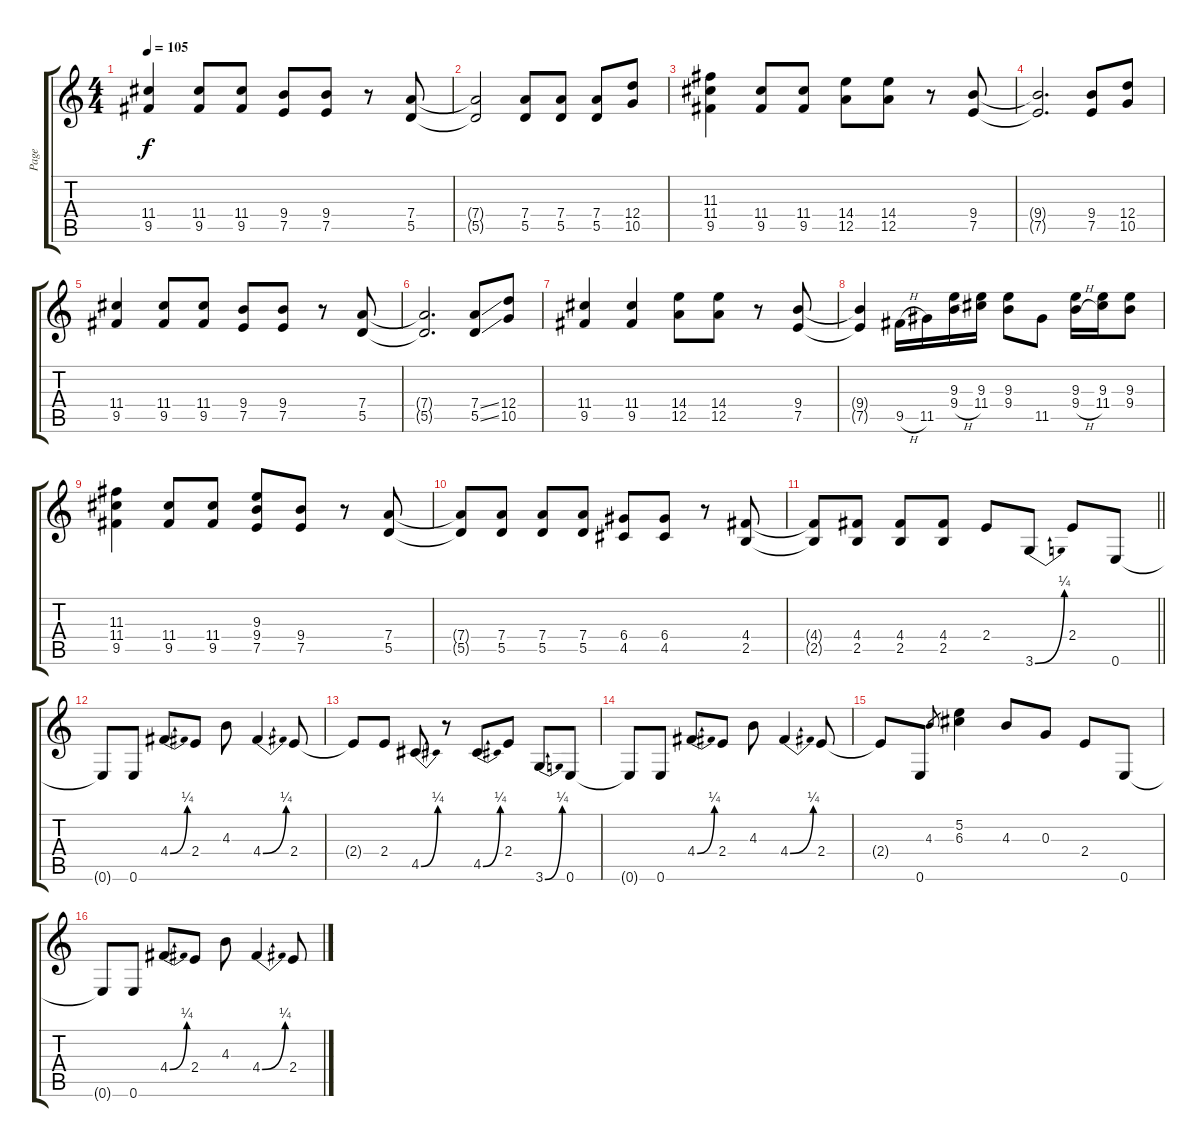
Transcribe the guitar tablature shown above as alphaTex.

\track ("Page" "Page") {instrument distortionguitar}
\staff {score tabs}
\tuning (E4 B3 G3 D3 A2 E2) {hide}
\ts (4 4)
\tempo 105
\clef g2
\ks c
(11.4 9.5).4{dy f} (11.4 9.5).8 (11.4 9.5).8 (9.4 7.5).8 (9.4 7.5).8 r.8 (7.4 5.5).8 |
(7.4{t} 5.5{t}).2 (7.4 5.5).8 (7.4 5.5).8 (7.4 5.5).8 (12.4 10.5).8 |
(11.3 11.4 9.5).4 (11.4 9.5).8 (11.4 9.5).8 (14.4 12.5).8 (14.4 12.5).8 r.8 (9.4 7.5).8 |
(9.4{t} 7.5{t}).2{d} (9.4 7.5).8 (12.4 10.5).8 |
(11.4 9.5).4 (11.4 9.5).8 (11.4 9.5).8 (9.4 7.5).8 (9.4 7.5).8 r.8 (7.4 5.5).8 |
(7.4{t} 5.5{t}).2{d} (7.4{ss} 5.5{ss}).8 (12.4 10.5).8 |
(11.4 9.5).4 (11.4 9.5).4 (14.4 12.5).8 (14.4 12.5).8 r.8 (9.4 7.5).8 |
(9.4{t} 7.5{t}).4 9.5{h}.16 11.5.16 (9.3 9.4{h}).16 (9.3 11.4).16 (9.3 9.4).8 11.5.8 (9.3 9.4{h}).16 (9.3 11.4).16 (9.3 9.4).8 |
(11.3 11.4 9.5).4 (11.4 9.5).8 (11.4 9.5).8 (9.3 9.4 7.5).8 (9.4 7.5).8 r.8 (7.4 5.5).8 |
(7.4{t} 5.5{t}).8 (7.4 5.5).8 (7.4 5.5).8 (7.4 5.5).8 (6.4 4.5).8 (6.4 4.5).8 r.8 (4.4 2.5).8 |
\barLineRight lightlight
(4.4{t} 2.5{t}).8 (4.4 2.5).8 (4.4 2.5).8 (4.4 2.5).8 2.4.8 3.6{be (bend 0 0 60 1)}.8 2.4.8 0.6.8 |
0.6{t}.8 0.6.8 4.4{be (bend 0 0 60 1)}.8 2.4.8 4.3.8 4.4{be (bend 0 0 60 1)}.4 2.4.8 |
2.4{t}.8 2.4.8 4.5{be (bend 0 0 60 1)}.8 r.8 4.5{be (bend 0 0 60 1)}.8 2.4.8 3.6{be (bend 0 0 60 1)}.8 0.6.8 |
0.6{t}.8 0.6.8 4.4{be (bend 0 0 60 1)}.8 2.4.8 4.3.8 4.4{be (bend 0 0 60 1)}.4 2.4.8 |
2.4{t}.8 0.6.8 4.3.8{gr} (5.2 6.3).4 4.3.8 0.3.8 2.4.8 0.6.8 |
0.6{t}.8 0.6.8 4.4{be (bend 0 0 60 1)}.8 2.4.8 4.3.8 4.4{be (bend 0 0 60 1)}.4 2.4.8
